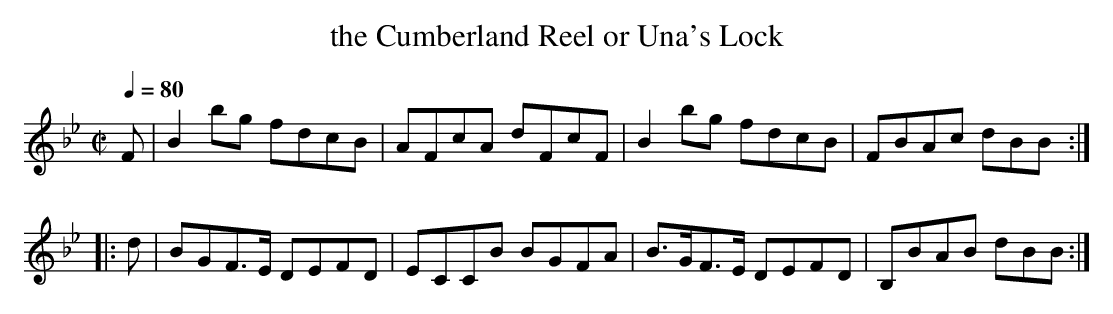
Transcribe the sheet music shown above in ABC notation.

X:1
T: the Cumberland Reel or Una's Lock
Q:1/4=80
M:C|
L:1/4
K:Bb
F/ \
| Bb/g/ f/d/c/B/ | A/F/c/A/ d/F/c/F/ | Bb/g/ f/d/c/B/ | F/B/A/c/ d/B/B/ :|
|: d/ \
| B/G/F3/4E/4 D/E/F/D/ | E/C/C/B/ B/G/F/A/ | B3/4G/4F3/4E/4 D/E/F/D/ | B,/B/A/B/ d/B/B/ :|]
